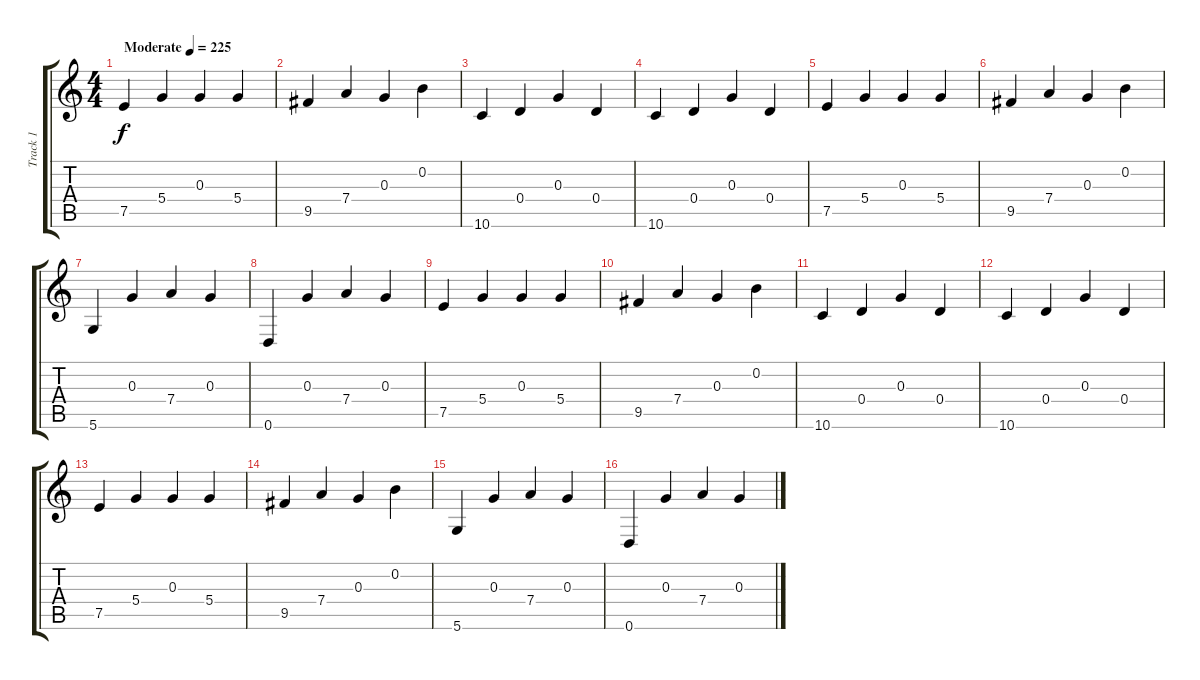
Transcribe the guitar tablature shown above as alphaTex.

\track ("Track 1" "Track 1") {instrument acousticguitarnylon}
\staff {score tabs}
\tuning (E4 B3 G3 D3 A2 D2) {hide}
\ts (4 4)
\tempo (225 "Moderate")
\clef g2
\ks c
7.5.4{dy f instrument acousticguitarnylon} 5.4.4 0.3.4 5.4.4 |
9.5.4 7.4.4 0.3.4 0.2.4 |
10.6.4 0.4.4 0.3.4 0.4.4 |
10.6.4 0.4.4 0.3.4 0.4.4 |
7.5.4 5.4.4 0.3.4 5.4.4 |
9.5.4 7.4.4 0.3.4 0.2.4 |
5.6.4 0.3.4 7.4.4 0.3.4 |
0.6.4 0.3.4 7.4.4 0.3.4 |
7.5.4 5.4.4 0.3.4 5.4.4 |
9.5.4 7.4.4 0.3.4 0.2.4 |
10.6.4 0.4.4 0.3.4 0.4.4 |
10.6.4 0.4.4 0.3.4 0.4.4 |
7.5.4 5.4.4 0.3.4 5.4.4 |
9.5.4 7.4.4 0.3.4 0.2.4 |
5.6.4 0.3.4 7.4.4 0.3.4 |
0.6.4 0.3.4 7.4.4 0.3.4
